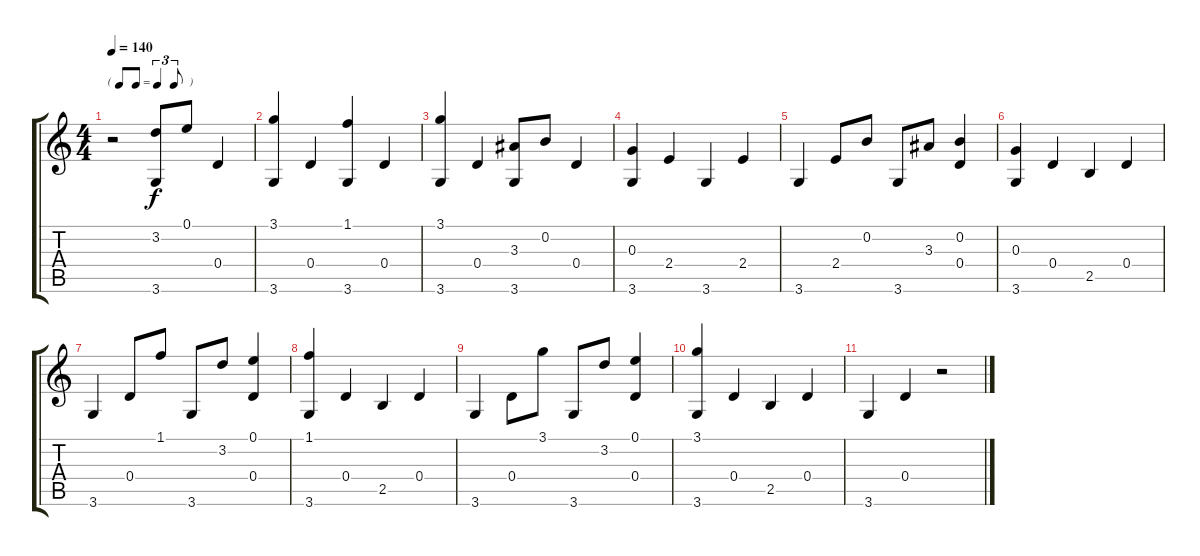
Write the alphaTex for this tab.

\track "" {instrument acousticguitarnylon}
\staff {score tabs}
\tuning (E4 B3 G3 D3 A2 E2) {hide}
\ts (4 4)
\tf triplet8th
\tempo 140
\clef g2
\ks c
r.2{dy f instrument acousticguitarnylon} (3.2 3.6).8 0.1.8 0.4.4 |
(3.1 3.6).4 0.4.4 (1.1 3.6).4 0.4.4 |
(3.1 3.6).4 0.4.4 (3.3 3.6).8 0.2.8 0.4.4 |
(0.3 3.6).4 2.4.4 3.6.4 2.4.4 |
3.6.4 2.4.8 0.2.8 3.6.8 3.3.8 (0.2 0.4).4 |
(0.3 3.6).4 0.4.4 2.5.4 0.4.4 |
3.6.4 0.4.8 1.1.8 3.6.8 3.2.8 (0.1 0.4).4 |
(1.1 3.6).4 0.4.4 2.5.4 0.4.4 |
3.6.4 0.4.8 3.1.8 3.6.8 3.2.8 (0.1 0.4).4 |
(3.1 3.6).4 0.4.4 2.5.4 0.4.4 |
3.6.4 0.4.4 r.2
